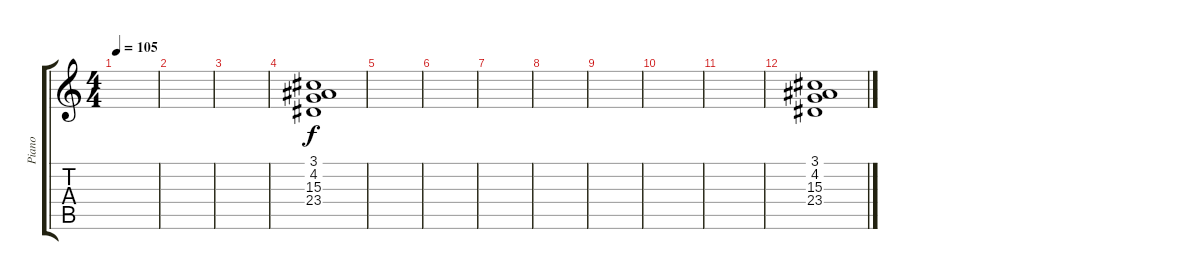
\track ("Piano" "Piano") {instrument honkytonkpiano}
\staff {score tabs}
\tuning (E4 B3 G3 D3 A2 E2) {hide}
\ts (4 4)
\tempo 105
\clef g2
\ks c
|
|
|
(3.1 4.2 15.3 23.4).1 |
|
|
|
|
|
|
|
(3.1 4.2 15.3 23.4).1
